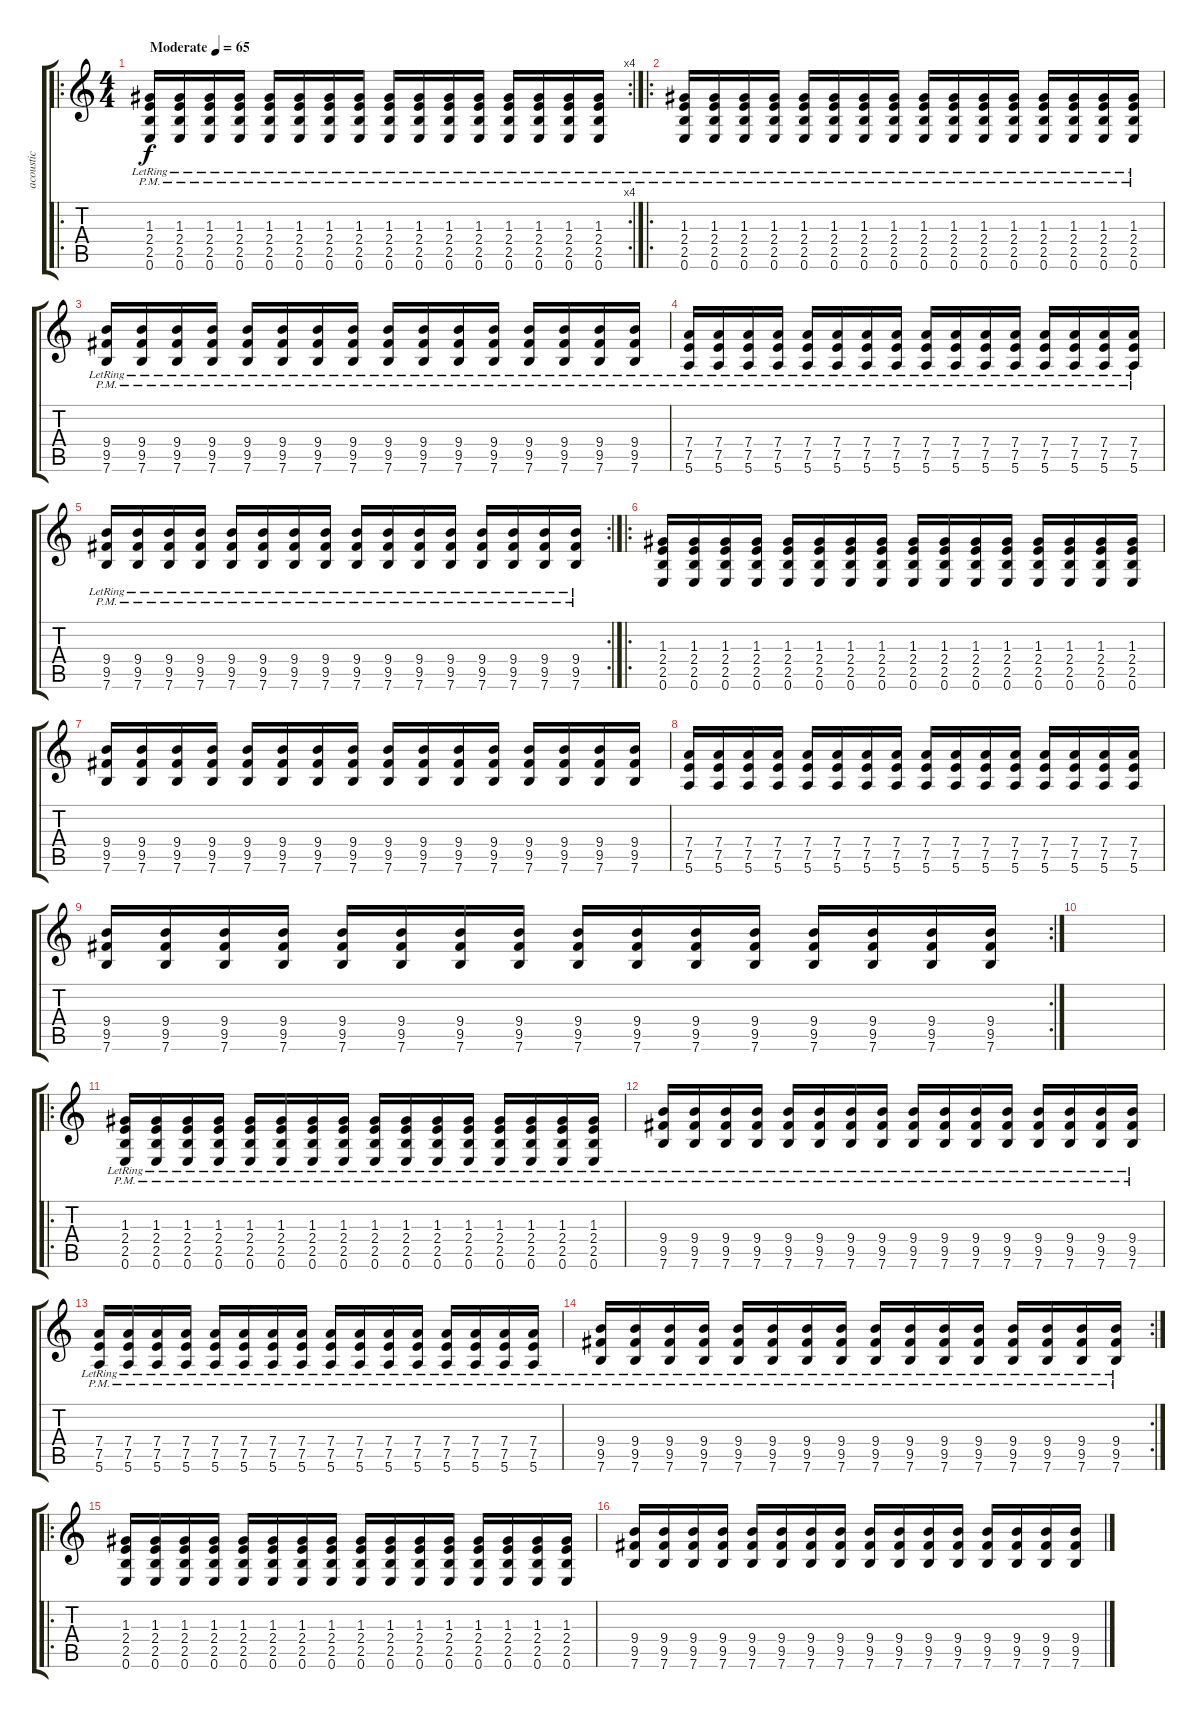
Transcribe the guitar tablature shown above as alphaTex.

\track ("acoustic" "acoustic") {instrument acousticguitarnylon}
\staff {score tabs}
\tuning (E4 B3 G3 D3 A2 E2) {hide}
\ro
\rc 4
\ts (4 4)
\tempo (65 "Moderate")
\clef g2
\ks c
(1.3{pm lr} 2.4{pm lr} 2.5{pm lr} 0.6{pm lr}).16{dy f instrument acousticguitarnylon} (1.3{pm lr} 2.4{pm lr} 2.5{pm lr} 0.6{pm lr}).16 (1.3{pm lr} 2.4{pm lr} 2.5{pm lr} 0.6{pm lr}).16 (1.3{pm lr} 2.4{pm lr} 2.5{pm lr} 0.6{pm lr}).16 (1.3{pm lr} 2.4{pm lr} 2.5{pm lr} 0.6{pm lr}).16 (1.3{pm lr} 2.4{pm lr} 2.5{pm lr} 0.6{pm lr}).16 (1.3{pm lr} 2.4{pm lr} 2.5{pm lr} 0.6{pm lr}).16 (1.3{pm lr} 2.4{pm lr} 2.5{pm lr} 0.6{pm lr}).16 (1.3{pm lr} 2.4{pm lr} 2.5{pm lr} 0.6{pm lr}).16 (1.3{pm lr} 2.4{pm lr} 2.5{pm lr} 0.6{pm lr}).16 (1.3{pm lr} 2.4{pm lr} 2.5{pm lr} 0.6{pm lr}).16 (1.3{pm lr} 2.4{pm lr} 2.5{pm lr} 0.6{pm lr}).16 (1.3{pm lr} 2.4{pm lr} 2.5{pm lr} 0.6{pm lr}).16 (1.3{pm lr} 2.4{pm lr} 2.5{pm lr} 0.6{pm lr}).16 (1.3{pm lr} 2.4{pm lr} 2.5{pm lr} 0.6{pm lr}).16 (1.3{pm lr} 2.4{pm lr} 2.5{pm lr} 0.6{pm lr}).16 |
\ro
(1.3{pm lr} 2.4{pm lr} 2.5{pm lr} 0.6{pm lr}).16 (1.3{pm lr} 2.4{pm lr} 2.5{pm lr} 0.6{pm lr}).16 (1.3{pm lr} 2.4{pm lr} 2.5{pm lr} 0.6{pm lr}).16 (1.3{pm lr} 2.4{pm lr} 2.5{pm lr} 0.6{pm lr}).16 (1.3{pm lr} 2.4{pm lr} 2.5{pm lr} 0.6{pm lr}).16 (1.3{pm lr} 2.4{pm lr} 2.5{pm lr} 0.6{pm lr}).16 (1.3{pm lr} 2.4{pm lr} 2.5{pm lr} 0.6{pm lr}).16 (1.3{pm lr} 2.4{pm lr} 2.5{pm lr} 0.6{pm lr}).16 (1.3{pm lr} 2.4{pm lr} 2.5{pm lr} 0.6{pm lr}).16 (1.3{pm lr} 2.4{pm lr} 2.5{pm lr} 0.6{pm lr}).16 (1.3{pm lr} 2.4{pm lr} 2.5{pm lr} 0.6{pm lr}).16 (1.3{pm lr} 2.4{pm lr} 2.5{pm lr} 0.6{pm lr}).16 (1.3{pm lr} 2.4{pm lr} 2.5{pm lr} 0.6{pm lr}).16 (1.3{pm lr} 2.4{pm lr} 2.5{pm lr} 0.6{pm lr}).16 (1.3{pm lr} 2.4{pm lr} 2.5{pm lr} 0.6{pm lr}).16 (1.3{pm lr} 2.4{pm lr} 2.5{pm lr} 0.6{pm lr}).16 |
(9.4{pm lr} 9.5{pm lr} 7.6{pm lr}).16 (9.4{pm lr} 9.5{pm lr} 7.6{pm lr}).16 (9.4{pm lr} 9.5{pm lr} 7.6{pm lr}).16 (9.4{pm lr} 9.5{pm lr} 7.6{pm lr}).16 (9.4{pm lr} 9.5{pm lr} 7.6{pm lr}).16 (9.4{pm lr} 9.5{pm lr} 7.6{pm lr}).16 (9.4{pm lr} 9.5{pm lr} 7.6{pm lr}).16 (9.4{pm lr} 9.5{pm lr} 7.6{pm lr}).16 (9.4{pm lr} 9.5{pm lr} 7.6{pm lr}).16 (9.4{pm lr} 9.5{pm lr} 7.6{pm lr}).16 (9.4{pm lr} 9.5{pm lr} 7.6{pm lr}).16 (9.4{pm lr} 9.5{pm lr} 7.6{pm lr}).16 (9.4{pm lr} 9.5{pm lr} 7.6{pm lr}).16 (9.4{pm lr} 9.5{pm lr} 7.6{pm lr}).16 (9.4{pm lr} 9.5{pm lr} 7.6{pm lr}).16 (9.4{pm lr} 9.5{pm lr} 7.6{pm lr}).16 |
(7.4{pm lr} 7.5{pm lr} 5.6{pm lr}).16 (7.4{pm lr} 7.5{pm lr} 5.6{pm lr}).16 (7.4{pm lr} 7.5{pm lr} 5.6{pm lr}).16 (7.4{pm lr} 7.5{pm lr} 5.6{pm lr}).16 (7.4{pm lr} 7.5{pm lr} 5.6{pm lr}).16 (7.4{pm lr} 7.5{pm lr} 5.6{pm lr}).16 (7.4{pm lr} 7.5{pm lr} 5.6{pm lr}).16 (7.4{pm lr} 7.5{pm lr} 5.6{pm lr}).16 (7.4{pm lr} 7.5{pm lr} 5.6{pm lr}).16 (7.4{pm lr} 7.5{pm lr} 5.6{pm lr}).16 (7.4{pm lr} 7.5{pm lr} 5.6{pm lr}).16 (7.4{pm lr} 7.5{pm lr} 5.6{pm lr}).16 (7.4{pm lr} 7.5{pm lr} 5.6{pm lr}).16 (7.4{pm lr} 7.5{pm lr} 5.6{pm lr}).16 (7.4{pm lr} 7.5{pm lr} 5.6{pm lr}).16 (7.4{pm lr} 7.5{pm lr} 5.6{pm lr}).16 |
\rc 2
(9.4{pm lr} 9.5{pm lr} 7.6{pm lr}).16 (9.4{pm lr} 9.5{pm lr} 7.6{pm lr}).16 (9.4{pm lr} 9.5{pm lr} 7.6{pm lr}).16 (9.4{pm lr} 9.5{pm lr} 7.6{pm lr}).16 (9.4{pm lr} 9.5{pm lr} 7.6{pm lr}).16 (9.4{pm lr} 9.5{pm lr} 7.6{pm lr}).16 (9.4{pm lr} 9.5{pm lr} 7.6{pm lr}).16 (9.4{pm lr} 9.5{pm lr} 7.6{pm lr}).16 (9.4{pm lr} 9.5{pm lr} 7.6{pm lr}).16 (9.4{pm lr} 9.5{pm lr} 7.6{pm lr}).16 (9.4{pm lr} 9.5{pm lr} 7.6{pm lr}).16 (9.4{pm lr} 9.5{pm lr} 7.6{pm lr}).16 (9.4{pm lr} 9.5{pm lr} 7.6{pm lr}).16 (9.4{pm lr} 9.5{pm lr} 7.6{pm lr}).16 (9.4{pm lr} 9.5{pm lr} 7.6{pm lr}).16 (9.4{pm lr} 9.5{pm lr} 7.6{pm lr}).16 |
\ro
(1.3 2.4 2.5 0.6).16 (1.3 2.4 2.5 0.6).16 (1.3 2.4 2.5 0.6).16 (1.3 2.4 2.5 0.6).16 (1.3 2.4 2.5 0.6).16 (1.3 2.4 2.5 0.6).16 (1.3 2.4 2.5 0.6).16 (1.3 2.4 2.5 0.6).16 (1.3 2.4 2.5 0.6).16 (1.3 2.4 2.5 0.6).16 (1.3 2.4 2.5 0.6).16 (1.3 2.4 2.5 0.6).16 (1.3 2.4 2.5 0.6).16 (1.3 2.4 2.5 0.6).16 (1.3 2.4 2.5 0.6).16 (1.3 2.4 2.5 0.6).16 |
(9.4 9.5 7.6).16 (9.4 9.5 7.6).16 (9.4 9.5 7.6).16 (9.4 9.5 7.6).16 (9.4 9.5 7.6).16 (9.4 9.5 7.6).16 (9.4 9.5 7.6).16 (9.4 9.5 7.6).16 (9.4 9.5 7.6).16 (9.4 9.5 7.6).16 (9.4 9.5 7.6).16 (9.4 9.5 7.6).16 (9.4 9.5 7.6).16 (9.4 9.5 7.6).16 (9.4 9.5 7.6).16 (9.4 9.5 7.6).16 |
(7.4 7.5 5.6).16 (7.4 7.5 5.6).16 (7.4 7.5 5.6).16 (7.4 7.5 5.6).16 (7.4 7.5 5.6).16 (7.4 7.5 5.6).16 (7.4 7.5 5.6).16 (7.4 7.5 5.6).16 (7.4 7.5 5.6).16 (7.4 7.5 5.6).16 (7.4 7.5 5.6).16 (7.4 7.5 5.6).16 (7.4 7.5 5.6).16 (7.4 7.5 5.6).16 (7.4 7.5 5.6).16 (7.4 7.5 5.6).16 |
\rc 2
(9.4 9.5 7.6).16 (9.4 9.5 7.6).16 (9.4 9.5 7.6).16 (9.4 9.5 7.6).16 (9.4 9.5 7.6).16 (9.4 9.5 7.6).16 (9.4 9.5 7.6).16 (9.4 9.5 7.6).16 (9.4 9.5 7.6).16 (9.4 9.5 7.6).16 (9.4 9.5 7.6).16 (9.4 9.5 7.6).16 (9.4 9.5 7.6).16 (9.4 9.5 7.6).16 (9.4 9.5 7.6).16 (9.4 9.5 7.6).16 |
|
\ro
(1.3{pm lr} 2.4{pm lr} 2.5{pm lr} 0.6{pm lr}).16 (1.3{pm lr} 2.4{pm lr} 2.5{pm lr} 0.6{pm lr}).16 (1.3{pm lr} 2.4{pm lr} 2.5{pm lr} 0.6{pm lr}).16 (1.3{pm lr} 2.4{pm lr} 2.5{pm lr} 0.6{pm lr}).16 (1.3{pm lr} 2.4{pm lr} 2.5{pm lr} 0.6{pm lr}).16 (1.3{pm lr} 2.4{pm lr} 2.5{pm lr} 0.6{pm lr}).16 (1.3{pm lr} 2.4{pm lr} 2.5{pm lr} 0.6{pm lr}).16 (1.3{pm lr} 2.4{pm lr} 2.5{pm lr} 0.6{pm lr}).16 (1.3{pm lr} 2.4{pm lr} 2.5{pm lr} 0.6{pm lr}).16 (1.3{pm lr} 2.4{pm lr} 2.5{pm lr} 0.6{pm lr}).16 (1.3{pm lr} 2.4{pm lr} 2.5{pm lr} 0.6{pm lr}).16 (1.3{pm lr} 2.4{pm lr} 2.5{pm lr} 0.6{pm lr}).16 (1.3{pm lr} 2.4{pm lr} 2.5{pm lr} 0.6{pm lr}).16 (1.3{pm lr} 2.4{pm lr} 2.5{pm lr} 0.6{pm lr}).16 (1.3{pm lr} 2.4{pm lr} 2.5{pm lr} 0.6{pm lr}).16 (1.3{pm lr} 2.4{pm lr} 2.5{pm lr} 0.6{pm lr}).16 |
(9.4{pm lr} 9.5{pm lr} 7.6{pm lr}).16 (9.4{pm lr} 9.5{pm lr} 7.6{pm lr}).16 (9.4{pm lr} 9.5{pm lr} 7.6{pm lr}).16 (9.4{pm lr} 9.5{pm lr} 7.6{pm lr}).16 (9.4{pm lr} 9.5{pm lr} 7.6{pm lr}).16 (9.4{pm lr} 9.5{pm lr} 7.6{pm lr}).16 (9.4{pm lr} 9.5{pm lr} 7.6{pm lr}).16 (9.4{pm lr} 9.5{pm lr} 7.6{pm lr}).16 (9.4{pm lr} 9.5{pm lr} 7.6{pm lr}).16 (9.4{pm lr} 9.5{pm lr} 7.6{pm lr}).16 (9.4{pm lr} 9.5{pm lr} 7.6{pm lr}).16 (9.4{pm lr} 9.5{pm lr} 7.6{pm lr}).16 (9.4{pm lr} 9.5{pm lr} 7.6{pm lr}).16 (9.4{pm lr} 9.5{pm lr} 7.6{pm lr}).16 (9.4{pm lr} 9.5{pm lr} 7.6{pm lr}).16 (9.4{pm lr} 9.5{pm lr} 7.6{pm lr}).16 |
(7.4{pm lr} 7.5{pm lr} 5.6{pm lr}).16 (7.4{pm lr} 7.5{pm lr} 5.6{pm lr}).16 (7.4{pm lr} 7.5{pm lr} 5.6{pm lr}).16 (7.4{pm lr} 7.5{pm lr} 5.6{pm lr}).16 (7.4{pm lr} 7.5{pm lr} 5.6{pm lr}).16 (7.4{pm lr} 7.5{pm lr} 5.6{pm lr}).16 (7.4{pm lr} 7.5{pm lr} 5.6{pm lr}).16 (7.4{pm lr} 7.5{pm lr} 5.6{pm lr}).16 (7.4{pm lr} 7.5{pm lr} 5.6{pm lr}).16 (7.4{pm lr} 7.5{pm lr} 5.6{pm lr}).16 (7.4{pm lr} 7.5{pm lr} 5.6{pm lr}).16 (7.4{pm lr} 7.5{pm lr} 5.6{pm lr}).16 (7.4{pm lr} 7.5{pm lr} 5.6{pm lr}).16 (7.4{pm lr} 7.5{pm lr} 5.6{pm lr}).16 (7.4{pm lr} 7.5{pm lr} 5.6{pm lr}).16 (7.4{pm lr} 7.5{pm lr} 5.6{pm lr}).16 |
\rc 2
(9.4{pm lr} 9.5{pm lr} 7.6{pm lr}).16 (9.4{pm lr} 9.5{pm lr} 7.6{pm lr}).16 (9.4{pm lr} 9.5{pm lr} 7.6{pm lr}).16 (9.4{pm lr} 9.5{pm lr} 7.6{pm lr}).16 (9.4{pm lr} 9.5{pm lr} 7.6{pm lr}).16 (9.4{pm lr} 9.5{pm lr} 7.6{pm lr}).16 (9.4{pm lr} 9.5{pm lr} 7.6{pm lr}).16 (9.4{pm lr} 9.5{pm lr} 7.6{pm lr}).16 (9.4{pm lr} 9.5{pm lr} 7.6{pm lr}).16 (9.4{pm lr} 9.5{pm lr} 7.6{pm lr}).16 (9.4{pm lr} 9.5{pm lr} 7.6{pm lr}).16 (9.4{pm lr} 9.5{pm lr} 7.6{pm lr}).16 (9.4{pm lr} 9.5{pm lr} 7.6{pm lr}).16 (9.4{pm lr} 9.5{pm lr} 7.6{pm lr}).16 (9.4{pm lr} 9.5{pm lr} 7.6{pm lr}).16 (9.4{pm lr} 9.5{pm lr} 7.6{pm lr}).16 |
\ro
(1.3 2.4 2.5 0.6).16 (1.3 2.4 2.5 0.6).16 (1.3 2.4 2.5 0.6).16 (1.3 2.4 2.5 0.6).16 (1.3 2.4 2.5 0.6).16 (1.3 2.4 2.5 0.6).16 (1.3 2.4 2.5 0.6).16 (1.3 2.4 2.5 0.6).16 (1.3 2.4 2.5 0.6).16 (1.3 2.4 2.5 0.6).16 (1.3 2.4 2.5 0.6).16 (1.3 2.4 2.5 0.6).16 (1.3 2.4 2.5 0.6).16 (1.3 2.4 2.5 0.6).16 (1.3 2.4 2.5 0.6).16 (1.3 2.4 2.5 0.6).16 |
(9.4 9.5 7.6).16 (9.4 9.5 7.6).16 (9.4 9.5 7.6).16 (9.4 9.5 7.6).16 (9.4 9.5 7.6).16 (9.4 9.5 7.6).16 (9.4 9.5 7.6).16 (9.4 9.5 7.6).16 (9.4 9.5 7.6).16 (9.4 9.5 7.6).16 (9.4 9.5 7.6).16 (9.4 9.5 7.6).16 (9.4 9.5 7.6).16 (9.4 9.5 7.6).16 (9.4 9.5 7.6).16 (9.4 9.5 7.6).16
